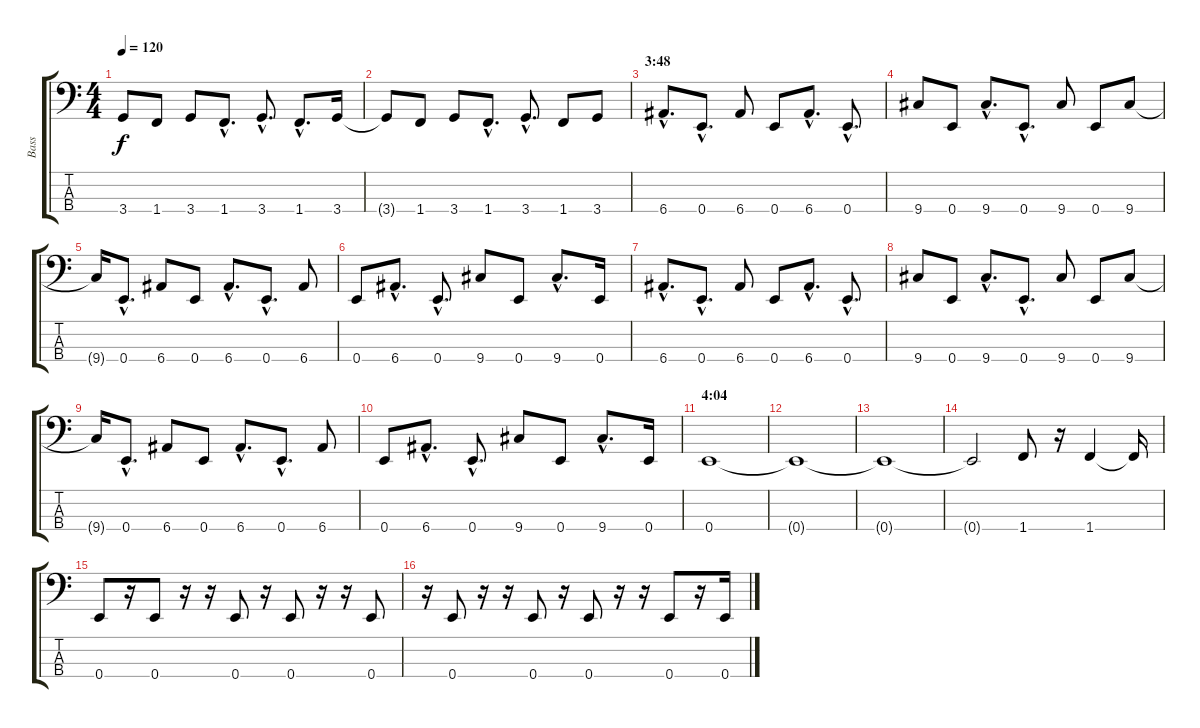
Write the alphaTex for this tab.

\track ("Bass" "Bass") {instrument electricbasspick}
\staff {score tabs}
\tuning (Ab2 Eb2 Bb1 E1) {hide}
\ts (4 4)
\tempo 120
\clef f4
\ks c
3.4.8{dy f} 1.4.8 3.4.8 1.4{hac}.8{d} 3.4{hac}.8{d} 1.4{hac}.8{d} 3.4.16 |
3.4{t}.8 1.4.8 3.4.8 1.4{hac}.8{d} 3.4{hac}.8{d} 1.4.8 3.4.8 |
\section ("" "3:48")
6.4{hac}.8{d} 0.4{hac}.8{d} 6.4.8 0.4.8 6.4{hac}.8{d} 0.4{hac}.8{d} |
9.4.8 0.4.8 9.4{hac}.8{d} 0.4{hac}.8{d} 9.4.8 0.4.8 9.4.8 |
9.4{t}.16 0.4{hac}.8{d} 6.4.8 0.4.8 6.4{hac}.8{d} 0.4{hac}.8{d} 6.4.8 |
0.4.8 6.4{hac}.8{d} 0.4{hac}.8{d} 9.4.8 0.4.8 9.4{hac}.8{d} 0.4.16 |
6.4{hac}.8{d} 0.4{hac}.8{d} 6.4.8 0.4.8 6.4{hac}.8{d} 0.4{hac}.8{d} |
9.4.8 0.4.8 9.4{hac}.8{d} 0.4{hac}.8{d} 9.4.8 0.4.8 9.4.8 |
9.4{t}.16 0.4{hac}.8{d} 6.4.8 0.4.8 6.4{hac}.8{d} 0.4{hac}.8{d} 6.4.8 |
0.4.8 6.4{hac}.8{d} 0.4{hac}.8{d} 9.4.8 0.4.8 9.4{hac}.8{d} 0.4.16 |
\section ("" "4:04")
0.4.1 |
0.4{t}.1 |
0.4{t}.1 |
0.4{t}.2 1.4.8 r.16 1.4.4 1.4{t}.16 |
0.4.8 r.16 0.4.8 r.16 r.16 0.4.8 r.16 0.4.8 r.16 r.16 0.4.8 |
r.16 0.4.8 r.16 r.16 0.4.8 r.16 0.4.8 r.16 r.16 0.4.8 r.16 0.4.16
